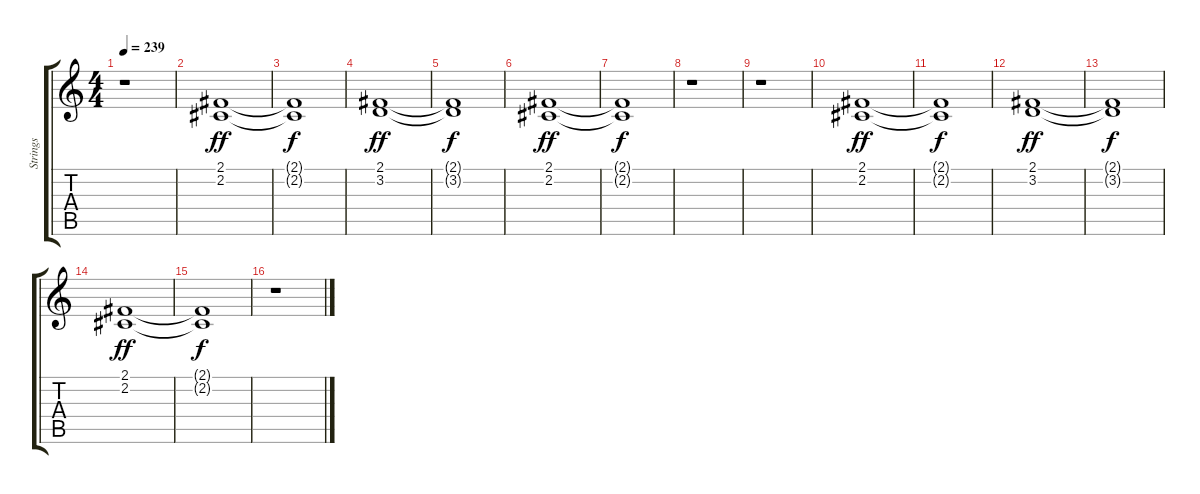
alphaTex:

\track ("Strings" "Strings") {instrument synthstrings2}
\staff {score tabs}
\tuning (E4 B3 G3 D3 A2 E2) {hide}
\ts (4 4)
\tempo 239
\clef g2
\ks c
r.1{dy f} |
(2.1 2.2).1{dy ff} |
(2.1{t} 2.2{t}).1{dy f} |
(2.1 3.2).1{dy ff} |
(2.1{t} 3.2{t}).1{dy f} |
(2.1 2.2).1{dy ff} |
(2.1{t} 2.2{t}).1{dy f} |
r.1 |
r.1 |
(2.1 2.2).1{dy ff} |
(2.1{t} 2.2{t}).1{dy f} |
(2.1 3.2).1{dy ff} |
(2.1{t} 3.2{t}).1{dy f} |
(2.1 2.2).1{dy ff} |
(2.1{t} 2.2{t}).1{dy f} |
r.1
